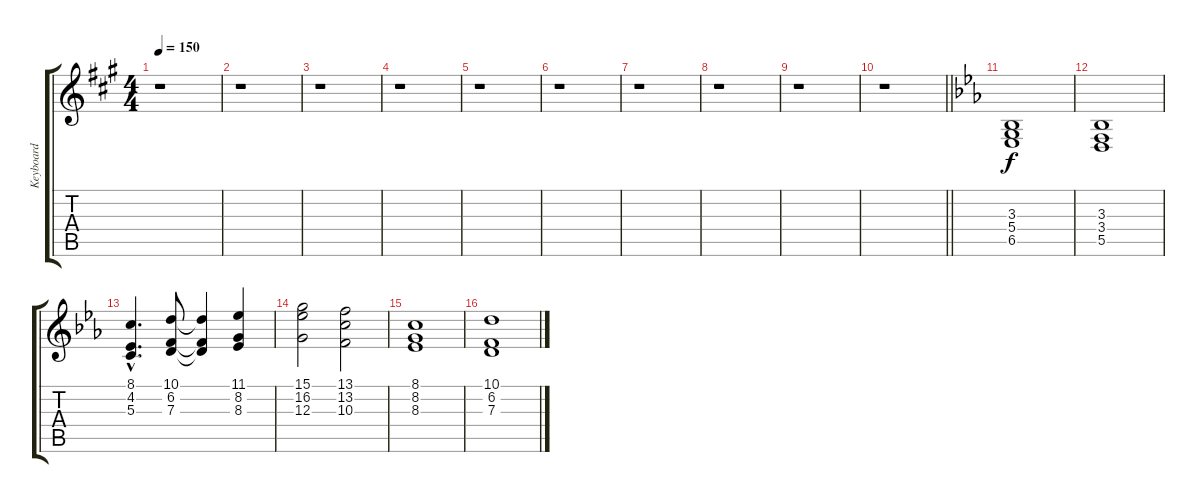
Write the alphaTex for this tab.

\track ("Keyboard" "Keyboard") {instrument synthstrings1}
\staff {score tabs}
\tuning (E4 B3 G3 D3 A2 E2) {hide}
\ts (4 4)
\tempo 150
\clef g2
\ks a
r.1{dy f} |
r.1 |
r.1 |
r.1 |
r.1 |
r.1 |
r.1 |
r.1 |
r.1 |
\barLineRight lightlight
r.1 |
\ks eb
(3.3 5.4 6.5).1{instrument acousticgrandpiano} |
(3.3 3.4 5.5).1 |
(8.1{hac} 4.2{hac} 5.3{hac}).4{d} (10.1 6.2 7.3).8 (10.1{t} 6.2{t} 7.3{t}).4 (11.1 8.2 8.3).4 |
(15.1 16.2 12.3).2 (13.1 13.2 10.3).2 |
(8.1 8.2 8.3).1 |
(10.1 6.2 7.3).1
